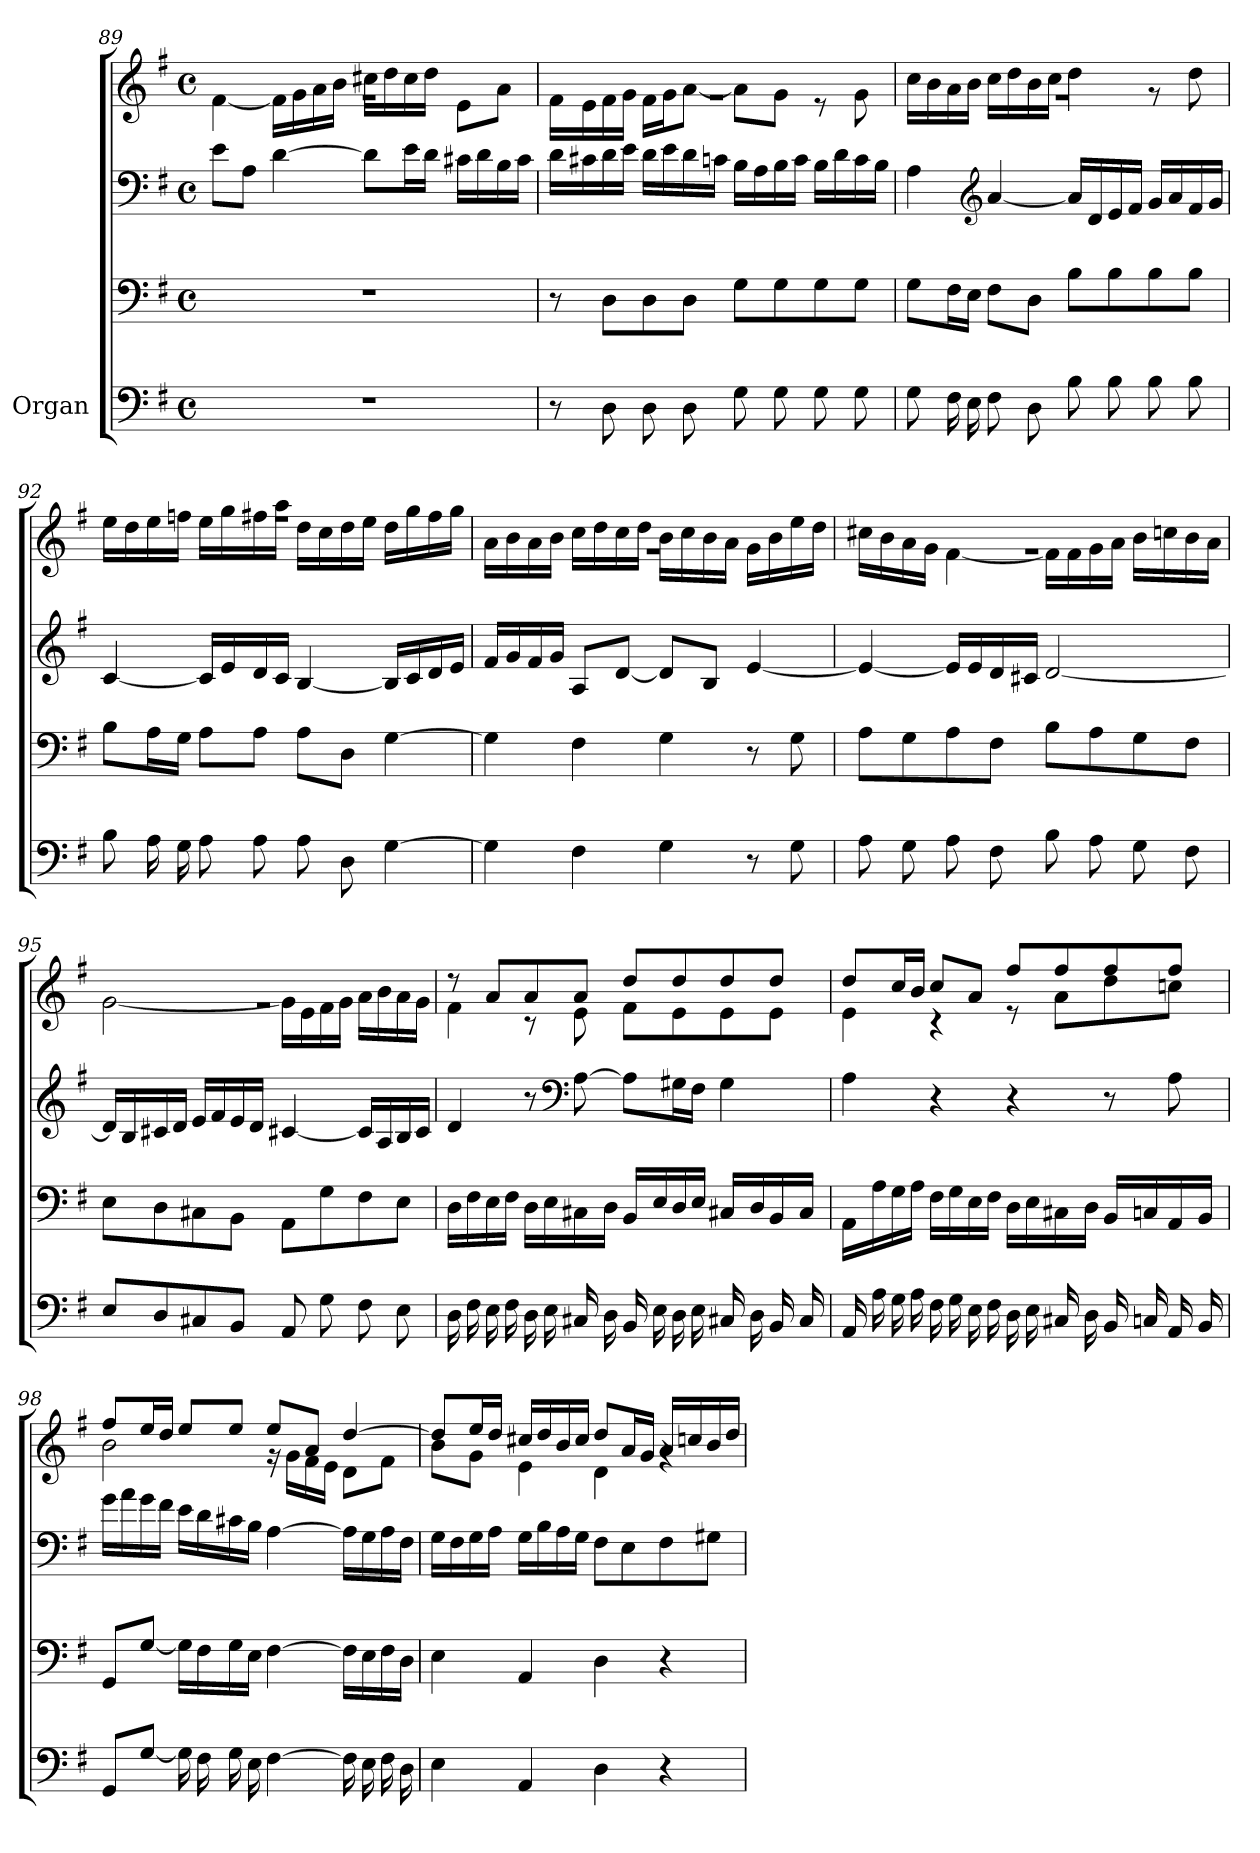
**kern	**kern	**kern	**kern
*part2	*part1	*part1	*part1
*staff4	*staff3	*staff2	*staff1
*I"Organ	*	*	*
*clefF4	*clefF4	*clefF4	*clefG2
*k[f#]	*k[f#]	*k[f#]	*k[f#]
*M4/4	*M4/4	*M4/4	*M4/4
*met(c)	*met(c)	*met(c)	*met(c)
=89	=89	=89	=89
*	*	*	*^
1r	1r	8e\L	1rg	[4f#\
.	.	8A\J	.	.
.	.	[4d\	.	16f#\LL]
.	.	.	.	16g\
.	.	.	.	16a\
.	.	.	.	16b\JJ
.	.	8d\L]	.	16cc#X\LL
.	.	.	.	16dd\
.	.	16e\L	.	16cc#\
.	.	16d\JJ	.	16dd\JJ
.	.	16c#X\LL	.	8e\L
.	.	16d\	.	.
.	.	16B\	.	8a\J
.	.	16c#\JJ	.	.
=90	=90	=90	=90	=90
8r	8r	16d\LL	1rg	16f#\LL
.	.	16c#X\	.	16e\
8D\	8D\L	16d\	.	16f#\
.	.	16e\JJ	.	16g\JJ
8D\	8D\	16d\LL	.	16f#\LL
.	.	16e\	.	16g\J
8D\	8D\J	16d\	.	[8a\J
.	.	16cn\JJ	.	.
8G\	8G\L	16B\LL	.	8a\L]
.	.	16A\	.	.
8G\	8G\	16B\	.	8g\J
.	.	16c\JJ	.	.
8G\	8G\	16B\LL	.	8r
.	.	16d\	.	.
8G\	8G\J	16c\	.	8g\
.	.	16B\JJ	.	.
!!LO:LB:g=z	!!
=91	=91	=91	=91	=91
8G\	8G\L	4A\	1rg	16cc\LL
.	.	.	.	16b\
16F#\	16F#\L	.	.	16a\
16E\	16E\JJ	.	.	16b\JJ
*	*	*clefG2	*	*
8F#\	8F#\L	[4a/	.	16cc\LL
.	.	.	.	16dd\
8D\	8D\J	.	.	16b\
.	.	.	.	16cc\JJ
8B\	8B\L	16a/LL]	.	4dd\
.	.	16d/	.	.
8B\	8B\	16e/	.	.
.	.	16f#/JJ	.	.
8B\	8B\	16g/LL	.	8r
.	.	16a/	.	.
8B\	8B\J	16f#/	.	8dd\
.	.	16g/JJ	.	.
=92	=92	=92	=92	=92
8B\	8B\L	[4c/	1rff	16ee\LL
.	.	.	.	16dd\
16A\	16A\L	.	.	16ee\
16G\	16G\JJ	.	.	16ffn\JJ
8A\	8A\L	16c/LL]	.	16ee\LL
.	.	16e/	.	16gg\
8A\	8A\J	16d/	.	16ff#X\
.	.	16c/JJ	.	16aa\JJ
8A\	8A\L	[4B/	.	16dd\LL
.	.	.	.	16cc\
8D\	8D\J	.	.	16dd\
.	.	.	.	16ee\JJ
[4G\	[4G\	16B/LL]	.	16dd\LL
.	.	16c/	.	16gg\
.	.	16d/	.	16ff#\
.	.	16e/JJ	.	16gg\JJ
=93	=93	=93	=93	=93
4G\]	4G\]	16f#/LL	1rg	16a\LL
.	.	16g/	.	16b\
.	.	16f#/	.	16a\
.	.	16g/JJ	.	16b\JJ
4F#\	4F#\	8A/L	.	16cc\LL
.	.	.	.	16dd\
.	.	[8d/J	.	16cc\
.	.	.	.	16dd\JJ
4G\	4G\	8d/L]	.	16b\LL
.	.	.	.	16cc\
.	.	8B/J	.	16b\
.	.	.	.	16a\JJ
8r	8r	[4e/	.	16g\LL
.	.	.	.	16b\
8G\	8G\	.	.	16ee\
.	.	.	.	16dd\JJ
=94	=94	=94	=94	=94
8A\	8A\L	4e/_	1rg	16cc#X\LL
.	.	.	.	16b\
8G\	8G\	.	.	16a\
.	.	.	.	16g\JJ
8A\	8A\	16e/LL]	.	[4f#\
.	.	16e/	.	.
8F#\	8F#\J	16d/	.	.
.	.	16c#X/JJ	.	.
8B\	8B\L	[2d/	.	16f#\LL]
.	.	.	.	16f#\
8A\	8A\	.	.	16g\
.	.	.	.	16a\JJ
8G\	8G\	.	.	16b\LL
.	.	.	.	16ccn\
8F#\	8F#\J	.	.	16b\
.	.	.	.	16a\JJ
!!LO:LB:g=z	!!
=95	=95	=95	=95	=95
8E\L	8E\L	16d/LL]	1rg	[2g\
.	.	16B/	.	.
8D\	8D\	16c#X/	.	.
.	.	16d/JJ	.	.
8C#X/	8C#X\	16e/LL	.	.
.	.	16f#/	.	.
8BB/J	8BB\J	16e/	.	.
.	.	16d/JJ	.	.
8AA/	8AA\L	[4c#X/	.	16g\LL]
.	.	.	.	16e\
8G\	8G\	.	.	16f#\
.	.	.	.	16g\JJ
8F#\	8F#\	16c#/LL]	.	16a\LL
.	.	16A/	.	16b\
8E\	8E\J	16B/	.	16a\
.	.	16c#/JJ	.	16g\JJ
=96	=96	=96	=96	=96
16D\	16D\LL	4d/	8r	4f#\
16F#\	16F#\	.	.	.
16E\	16E\	.	8a/L	.
16F#\	16F#\JJ	.	.	.
16D\	16D\LL	8r	8a/	8r
16E\	16E\	.	.	.
*	*	*clefF4	*	*
16C#X/	16C#X\	[8A\	8a/J	8e\
16D\	16D\JJ	.	.	.
16BB/	16BB/LL	8A\L]	8dd/L	8f#\L
16E\	16E/	.	.	.
16D\	16D/	16G#X\L	8dd/	8e\
16E\	16E/JJ	16F#\JJ	.	.
16C#X/	16C#X/LL	4G#\	8dd/	8e\
16D\	16D/	.	.	.
16BB/	16BB/	.	8dd/J	8e\J
16C#/	16C#/JJ	.	.	.
=97	=97	=97	=97	=97
16AA/	16AA\LL	4A\	8dd/L	4e\
16A\	16A\	.	.	.
16G\	16G\	.	16cc/L	.
16A\	16A\JJ	.	16b/JJ	.
16F#\	16F#\LL	4r	8cc/L	4r
16G\	16G\	.	.	.
16E\	16E\	.	8a/J	.
16F#\	16F#\JJ	.	.	.
16D\	16D\LL	4r	8ff#/L	8r
16E\	16E\	.	.	.
16C#X/	16C#X\	.	8ff#/	8a\L
16D\	16D\JJ	.	.	.
16BB/	16BB/LL	8r	8ff#/	8dd\
16Cn/	16Cn/	.	.	.
16AA/	16AA/	8A\	8ff#/J	8ccn\J
16BB/	16BB/JJ	.	.	.
!!LO:PB:g=z	!!
=98	=98	=98	=98	=98
8GG/L	8GG/L	16g\LL	8ff#/L	2b\
.	.	16a\	.	.
[8G\J	[8G\J	16g\	16ee/L	.
.	.	16f#\JJ	16dd/JJ	.
16G\]	16G\LL]	16e\LL	8ee/L	.
16F#\	16F#\	16d\	.	.
16G\	16G\	16c#X\	8ee/J	.
16E\	16E\JJ	16B\JJ	.	.
[4F#\	[4F#\	[4A\	8ee/L	16r
.	.	.	.	16g\LL
.	.	.	8a/J	16f#\
.	.	.	.	16e\JJ
16F#\]	16F#\LL]	16A\LL]	[4dd/	8d\L
16E\	16E\	16G\	.	.
16F#\	16F#\	16A\	.	8f#\J
16D\	16D\JJ	16F#\JJ	.	.
=99	=99	=99	=99	=99
4E\	4E\	16G\LL	8dd/L]	8b\L
.	.	16F#\	.	.
.	.	16G\	16ee/L	8g\J
.	.	16A\JJ	16dd/JJ	.
4AA/	4AA/	16G\LL	16cc#X/LL	4e\
.	.	16B\	16dd/	.
.	.	16A\	16b/	.
.	.	16G\JJ	16cc#/JJ	.
4D\	4D\	8F#\L	8dd/L	4d\
.	.	8E\	16a/L	.
.	.	.	16g/JJ	.
4r	4r	8F#\	16a/LL	4rg
.	.	.	16ccn/	.
.	.	8G#X\J	16b/	.
.	.	.	16dd/JJ	.
*	*	*	*v	*v
=	=	=	=
*-	*-	*-	*-
